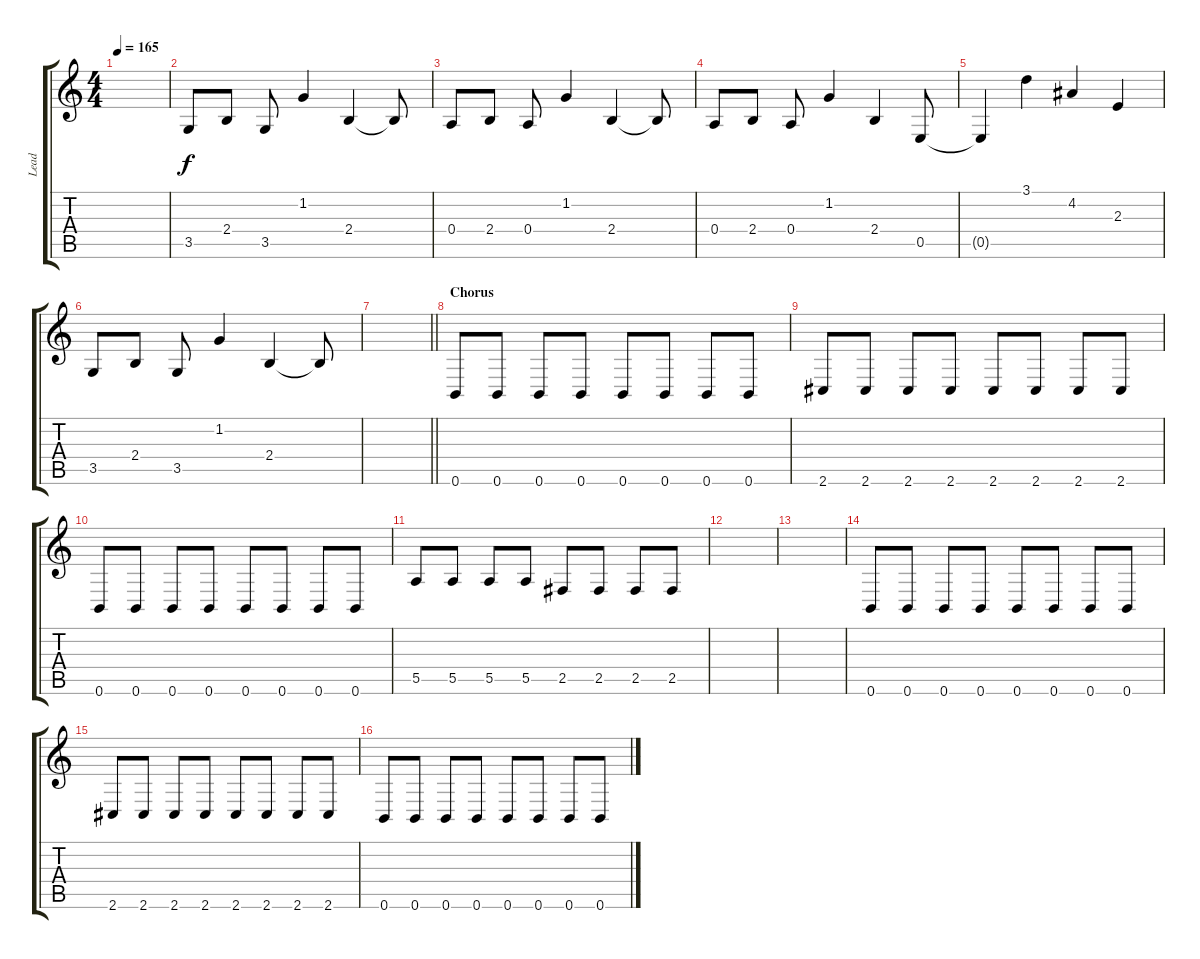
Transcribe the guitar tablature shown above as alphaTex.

\track ("Lead" "Lead") {instrument electricguitarclean}
\staff {score tabs}
\tuning (B3 Gb3 D3 A2 E2 B1) {hide}
\ts (4 4)
\tempo 165
\clef g2
\ks c
|
3.5.8{volume 16 instrument electricguitarclean} 2.4.8 3.5.8 1.2.4 2.4.4 2.4{t}.8 |
0.4.8 2.4.8 0.4.8 1.2.4 2.4.4 2.4{t}.8 |
0.4.8 2.4.8 0.4.8 1.2.4 2.4.4 0.5.8 |
0.5{t}.4 3.1.4 4.2.4 2.3.4 |
3.5.8 2.4.8 3.5.8 1.2.4 2.4.4 2.4{t}.8 |
\barLineRight lightlight
|
\section ("" "Chorus")
0.6.8{volume 9 instrument distortionguitar} 0.6.8 0.6.8 0.6.8 0.6.8 0.6.8 0.6.8 0.6.8 |
2.6.8 2.6.8 2.6.8 2.6.8 2.6.8 2.6.8 2.6.8 2.6.8 |
0.6.8 0.6.8 0.6.8 0.6.8 0.6.8 0.6.8 0.6.8 0.6.8 |
5.5.8 5.5.8 5.5.8 5.5.8 2.5.8 2.5.8 2.5.8 2.5.8 |
|
|
0.6.8 0.6.8 0.6.8 0.6.8 0.6.8 0.6.8 0.6.8 0.6.8 |
2.6.8 2.6.8 2.6.8 2.6.8 2.6.8 2.6.8 2.6.8 2.6.8 |
0.6.8 0.6.8 0.6.8 0.6.8 0.6.8 0.6.8 0.6.8 0.6.8
